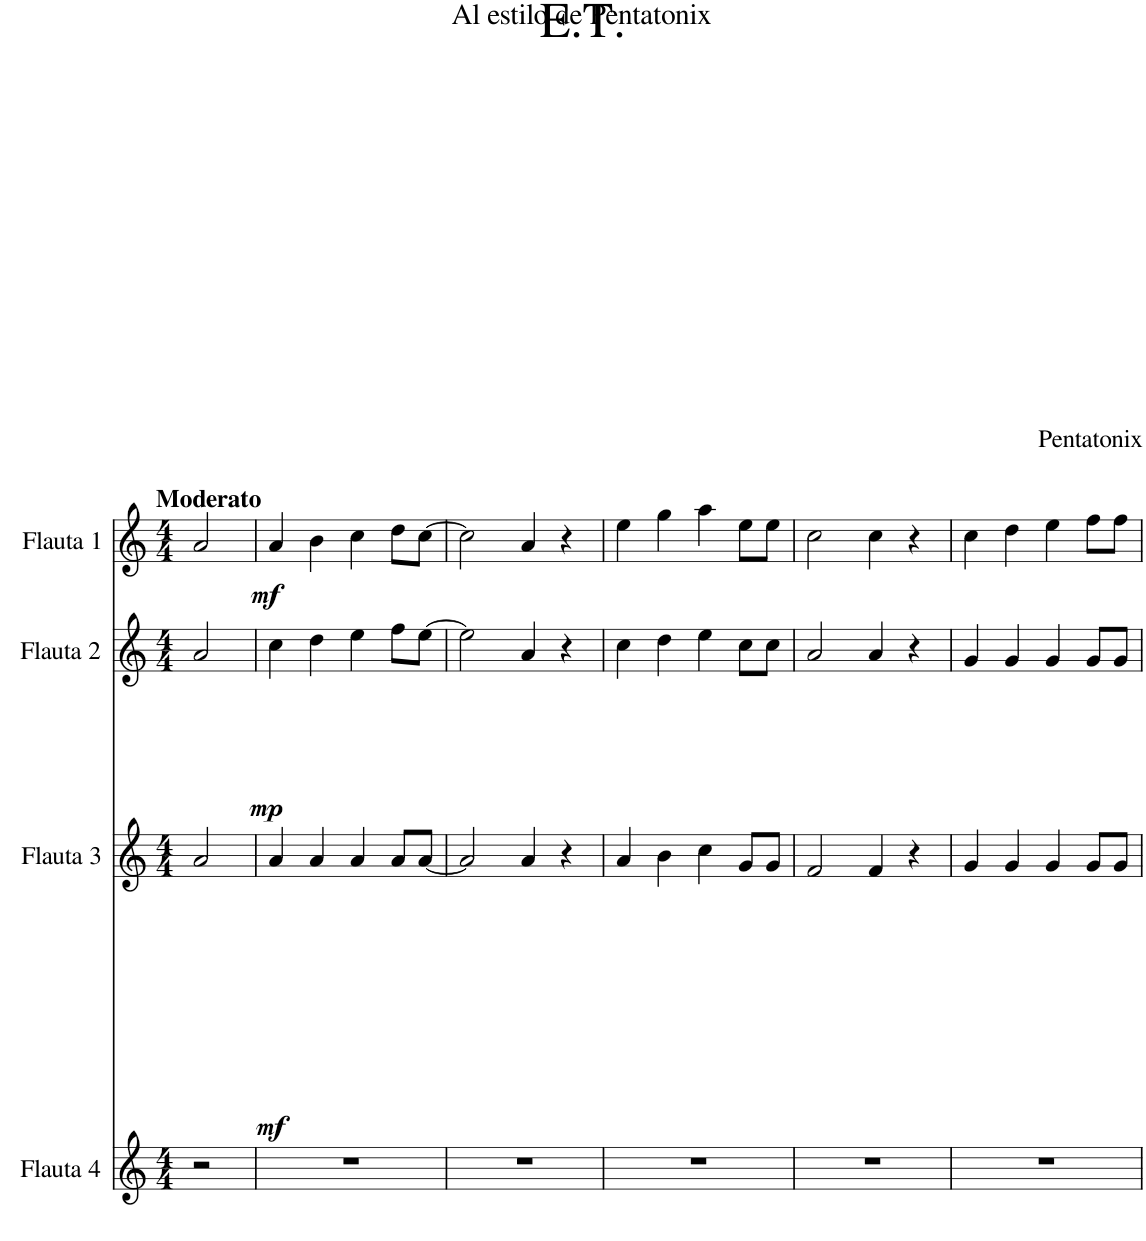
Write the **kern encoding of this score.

**kern	**kern	**dynam	**kern	**dynam	**kern	**dynam
*part4	*part3	*part3	*part2	*part2	*part1	*part1
*staff4	*staff3	*staff3	*staff2	*staff2	*staff1	*staff1
*I"Flauta 4	*I"Flauta 3	*	*I"Flauta 2	*	*I"Flauta 1	*
*I'Fl.4	*I'Fl.3	*	*I'Fl.2	*	*I'Fl.1	*
*clefG2	*clefG2	*	*clefG2	*	*clefG2	*
*k[]	*k[]	*	*k[]	*	*k[]	*
*M4/4	*M4/4	*	*M4/4	*	*M4/4	*
=	=	=	=	=	=	=
!	!	!	!	!	!LO:TX:a:B:t=Moderato	!
!	!	!LO:DY:b	!	!LO:DY:b	!	!LO:DY:b
2r	2a/	mf	2a/	mp	2a/	mf
=1	=1	=1	=1	=1	=1	=1
1r	4a/	.	4cc\	.	4a/	.
.	4a/	.	4dd\	.	4b\	.
.	4a/	.	4ee\	.	4cc\	.
.	8a/L	.	8ff\L	.	8dd\L	.
.	[8a/J	.	[8ee\J	.	[8cc\J	.
=2	=2	=2	=2	=2	=2	=2
1r	2a/]	.	2ee\]	.	2cc\]	.
.	4a/	.	4a/	.	4a/	.
.	4r	.	4r	.	4r	.
=3	=3	=3	=3	=3	=3	=3
1r	4a/	.	4cc\	.	4ee\	.
.	4b\	.	4dd\	.	4gg\	.
.	4cc\	.	4ee\	.	4aa\	.
.	8g/L	.	8cc\L	.	8ee\L	.
.	8g/J	.	8cc\J	.	8ee\J	.
=4	=4	=4	=4	=4	=4	=4
1r	2f/	.	2a/	.	2cc\	.
.	4f/	.	4a/	.	4cc\	.
.	4r	.	4r	.	4r	.
=5	=5	=5	=5	=5	=5	=5
1r	4g/	.	4g/	.	4cc\	.
.	4g/	.	4g/	.	4dd\	.
.	4g/	.	4g/	.	4ee\	.
.	8g/L	.	8g/L	.	8ff\L	.
.	8g/J	.	8g/J	.	8ff\J	.
=	=	=	=	=	=	=
*-	*-	*-	*-	*-	*-	*-
